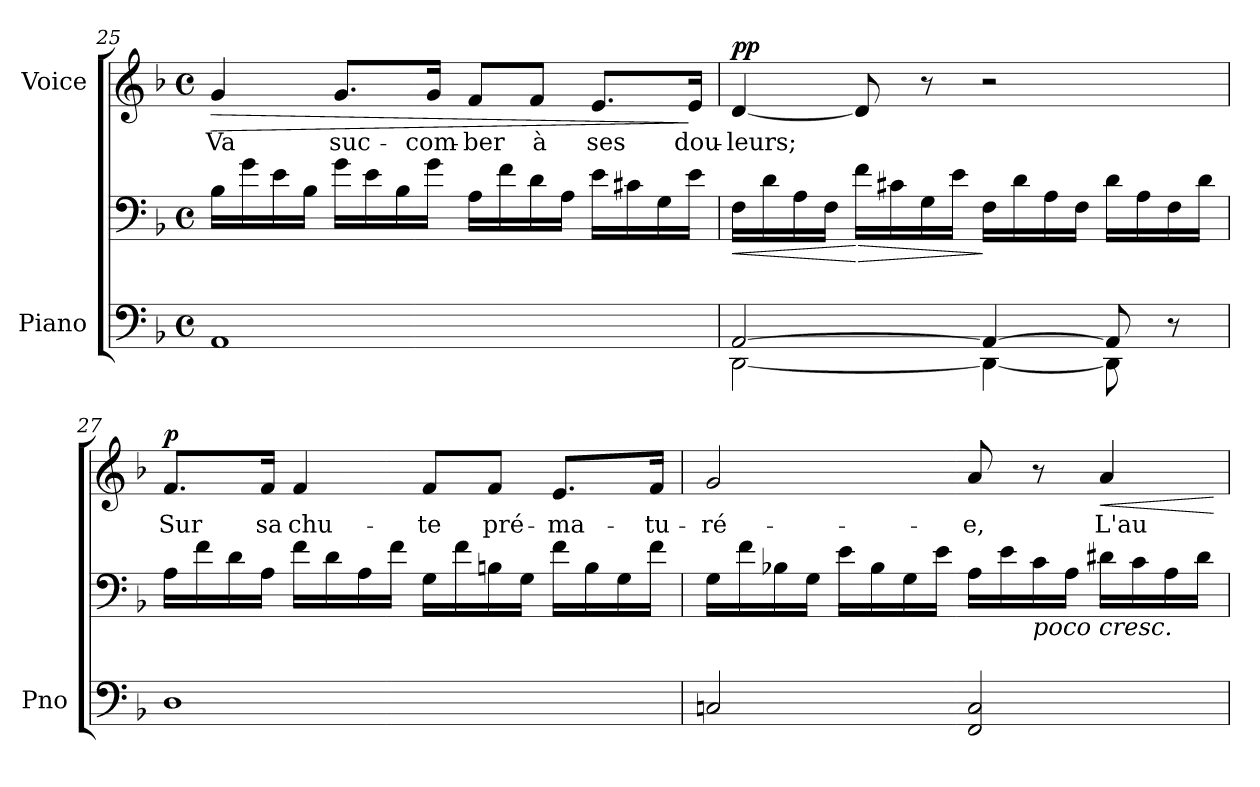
**kern	**kern	**dynam	**kern	**text	**dynam
*part2	*part2	*part2	*part1	*part1	*part1
*staff3	*staff2	*staff2/3	*staff1	*staff1	*staff1
*I"Piano	*	*	*I"Voice	*	*
*I'Pno	*	*	*	*	*
!!LO:LB:g=z
*clefF4	*clefF4	*	*clefG2	*	*
*k[b-]	*k[b-]	*	*k[b-]	*	*
*M4/4	*M4/4	*	*M4/4	*	*
*met(c)	*met(c)	*	*met(c)	*	*
=25	=25	=25	=25	=25	=25
!	!	!	!	!LO:LY:b	!LO:HP:b
1AA	16B-\LL	.	4g/	Va	>
.	16g\	.	.	.	.
.	16e\	.	.	.	.
.	16B-\JJ	.	.	.	.
!	!	!	!	!LO:LY:b	!
.	16g\LL	.	8.g/L	suc-	.
.	16e\	.	.	.	.
.	16B-\	.	.	.	.
!	!	!	!	!LO:LY:b	!
.	16g\JJ	.	16g/Jk	-com-	.
!	!	!	!	!LO:LY:b	!
.	16A\LL	.	8f/L	-ber	.
.	16f\	.	.	.	.
!	!	!	!	!LO:LY:b	!
.	16d\	.	8f/J	à	.
.	16A\JJ	.	.	.	.
!	!	!	!	!LO:LY:b	!
.	16e\LL	.	8.e/L	ses	.
.	16c#X\	.	.	.	.
.	16G\	.	.	.	.
!	!	!	!	!LO:LY:b	!
.	16e\JJ	.	16e/Jk	dou-	]
=26	=26	=26	=26	=26	=26
*^	*	*	*	*	*
!	!	!	!LO:HP:b	!	!LO:LY:b	!LO:DY:a
[2AA/	[2DD\	16F\LL	<	[4d/	-leurs;	pp
.	.	16d\	.	.	.	.
.	.	16A\	.	.	.	.
.	.	16F\JJ	.	.	.	.
!	!	!	!LO:HP:n=1:b	!	!	!
.	.	16f\LL	[ >	8d/]	.	.
.	.	16c#X\	.	.	.	.
.	.	16G\	.	8r	.	.
.	.	16e\JJ	.	.	.	.
4AA/_	4DD\_	16F\LL	]	2r	.	.
.	.	16d\	.	.	.	.
.	.	16A\	.	.	.	.
.	.	16F\JJ	.	.	.	.
8AA/]	8DD\]	16d\LL	.	.	.	.
.	.	16A\	.	.	.	.
8r	8rBByy	16F\	.	.	.	.
.	.	16d\JJ	.	.	.	.
*v	*v	*	*	*	*	*
!!LO:LB:g=z
=27	=27	=27	=27	=27	=27
!	!	!	!	!LO:LY:b	!LO:DY:a
1D	16A\LL	.	8.f/L	Sur	p
.	16f\	.	.	.	.
.	16d\	.	.	.	.
!	!	!	!	!LO:LY:b	!
.	16A\JJ	.	16f/Jk	sa	.
!	!	!	!	!LO:LY:b	!
.	16f\LL	.	4f/	chu-	.
.	16d\	.	.	.	.
.	16A\	.	.	.	.
.	16f\JJ	.	.	.	.
!	!	!	!	!LO:LY:b	!
.	16G\LL	.	8f/L	-te	.
.	16f\	.	.	.	.
!	!	!	!	!LO:LY:b	!
.	16Bn\	.	8f/J	pré-	.
.	16G\JJ	.	.	.	.
!	!	!	!	!LO:LY:b	!
.	16f\LL	.	8.e/L	-ma-	.
.	16B\	.	.	.	.
.	16G\	.	.	.	.
!	!	!	!	!LO:LY:b	!
.	16f\JJ	.	16f/Jk	-tu-	.
=28	=28	=28	=28	=28	=28
!	!	!	!	!LO:LY:b	!
2Cn/	16G\LL	.	2g/	-ré-	.
.	16f\	.	.	.	.
.	16B-X\	.	.	.	.
.	16G\JJ	.	.	.	.
.	16e\LL	.	.	.	.
.	16B-\	.	.	.	.
.	16G\	.	.	.	.
.	16e\JJ	.	.	.	.
!	!	!	!	!LO:LY:b	!
2FF/ 2C/	16A\LL	.	8a/	-e,	.
.	16e\	.	.	.	.
!	!LO:TX:b:i:t=poco  cresc.	!	!	!	!
.	16c\	.	8r	.	.
.	16A\JJ	.	.	.	.
!	!	!	!	!LO:LY:b	!LO:HP:b
.	16d#X\LL	.	4a/	L'au-	<
.	16c\	.	.	.	.
.	16A\	.	.	.	.
.	16d#\JJ	.	.	.	.
.	.	.	.	.	[
=	=	=	=	=	=
*-	*-	*-	*-	*-	*-
